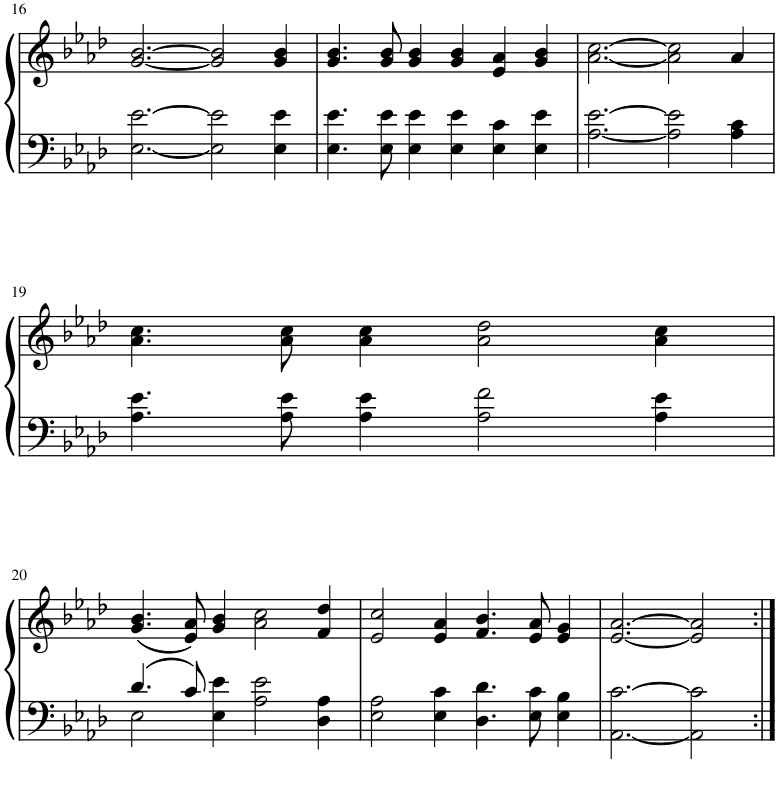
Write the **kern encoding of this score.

**kern	**kern
*part1	*part1
*staff2	*staff1
*I"Piano	*
*I'Pno.	*
!!LO:PB:g=z
*clefF4	*clefG2
*k[b-e-a-d-]	*k[b-e-a-d-]
*M6/4	*M6/4
=16	=16
[2.E-\ [2.e-\	[2.g/ [2.b-/
2E-\] 2e-\]	2g/] 2b-/]
4E-\ 4e-\	4g/ 4b-/
=17	=17
4.E-\ 4.e-\	4.g/ 4.b-/
8E-\ 8e-\	8g/ 8b-/
4E-\ 4e-\	4g/ 4b-/
4E-\ 4e-\	4g/ 4b-/
4E-\ 4c\	4e-/ 4a-/
4E-\ 4e-\	4g/ 4b-/
=18	=18
[2.A-\ [2.e-\	[2.a-\ [2.cc\
2A-\] 2e-\]	2a-\] 2cc\]
4A-\ 4c\	4a-/
!!LO:LB:g=z
=19	=19
4.A-\ 4.e-\	4.a-\ 4.cc\
8A-\ 8e-\	8a-\ 8cc\
4A-\ 4e-\	4a-\ 4cc\
2A-\ 2f\	2a-\ 2dd-\
4A-\ 4e-\	4a-\ 4cc\
!!LO:LB:g=z
=20	=20
*^	*
4.d-/	2E-\	(4.g/ 4.b-/
8c/	.	8e-/ 8a-/)
4ryy	4E-\ 4e-\	4g/ 4b-/
2ryy	2A-\ 2e-\	2a-\ 2cc\
4ryy	4D-\ 4A-\	4f/ 4dd-/
*v	*v	*
=21	=21
2E-\ 2A-\	2e-/ 2cc/
4E-\ 4c\	4e-/ 4a-/
4.D-\ 4.d-\	4.f/ 4.b-/
8E-\ 8c\	8e-/ 8a-/
4E-\ 4B-\	4e-/ 4g/
=22	=22
[2.AA-\ [2.c\	[2.e-/ [2.a-/
2AA-\] 2c\]	2e-/] 2a-/]
=:|!	=:|!
*-	*-
